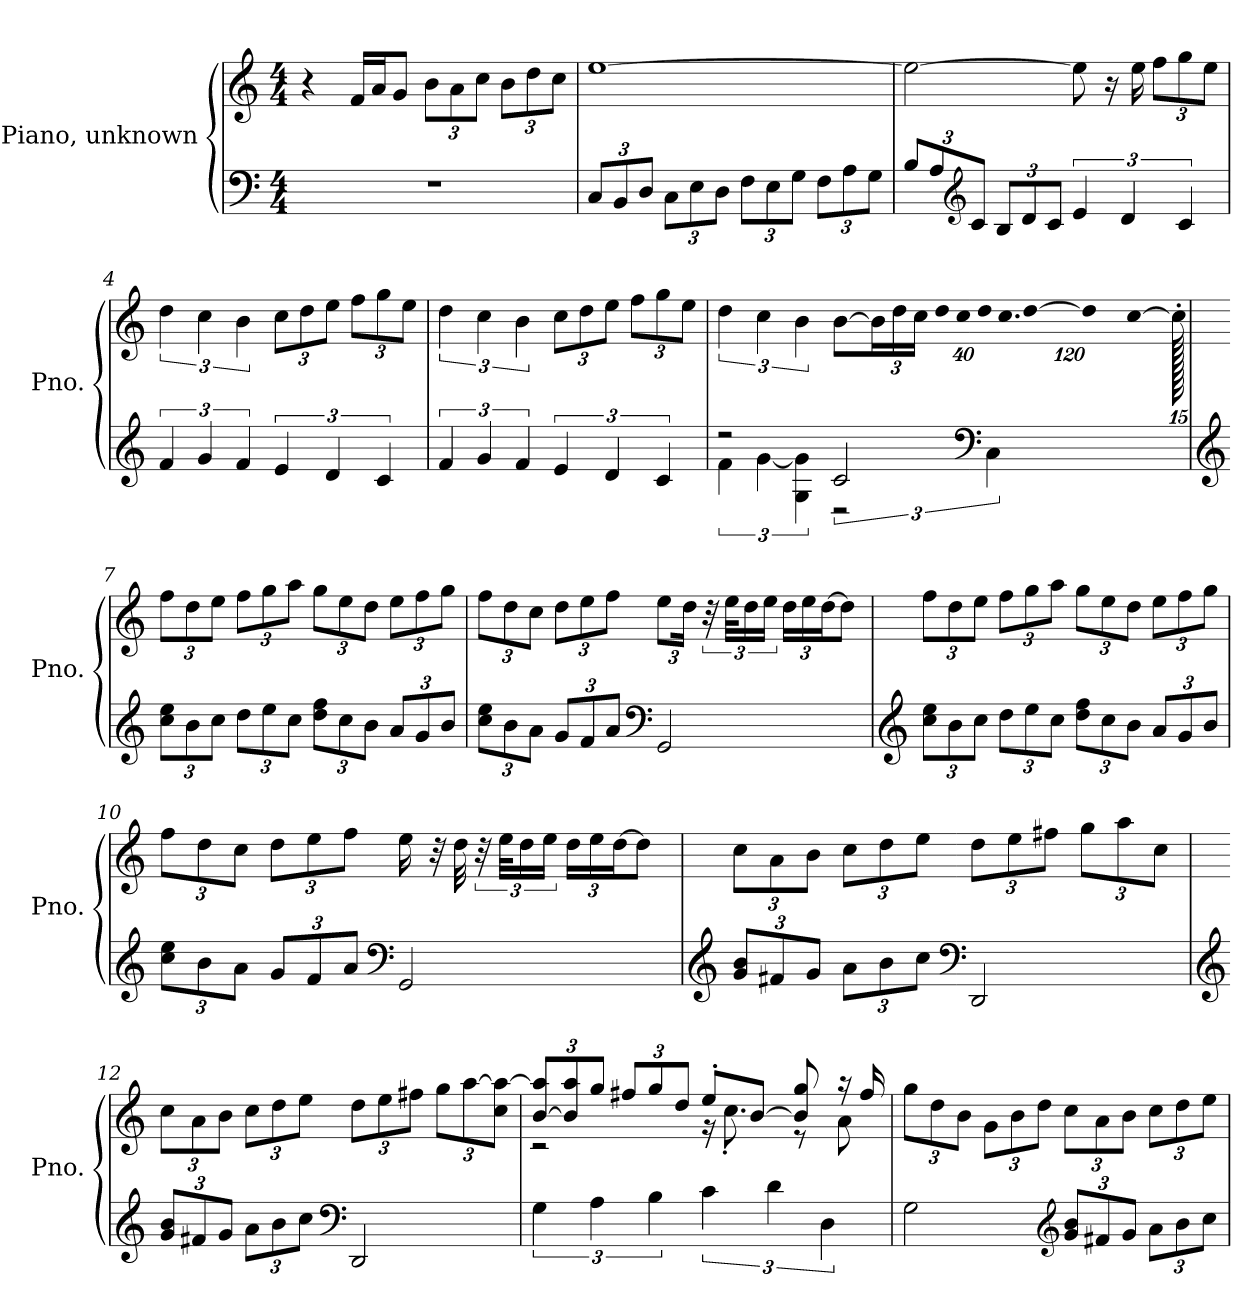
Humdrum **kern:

**kern	**kern
*part1	*part1
*staff2	*staff1
*I"Piano, unknown	*
*I'Pno.	*
*clefF4	*clefG2
*k[]	*k[]
*M4/4	*M4/4
*MM148	*MM148
=1	=1
1r	4r
.	16f/LL
.	16a/J
.	8g/J
*	*Xbrackettup
.	12b\L
.	12a\
.	12cc\J
.	12b\L
.	12dd\
.	12cc\J
=2	=2
*Xbrackettup	*
12C/L	[1ee
12BB/	.
12D/J	.
12C\L	.
12E\	.
12D\J	.
12F\L	.
12E\	.
12G\J	.
12F\L	.
12A\	.
12G\J	.
=3	=3
12B/L	2ee\_
12A/	.
*clefG2	*
12c/J	.
12B/L	.
12d/	.
12c/J	.
*brackettup	*
6e/	8ee\]
.	16r
6d/	.
.	16ee\
.	12ff\L
6c/	12gg\
.	12ee\J
!!LO:LB:g=z
=4	=4
*	*brackettup
6f/	6dd\
6g/	6cc\
6f/	6b\
*	*Xbrackettup
6e/	12cc\L
.	12dd\
6d/	12ee\J
.	12ff\L
6c/	12gg\
.	12ee\J
=5	=5
*	*brackettup
6f/	6dd\
6g/	6cc\
6f/	6b\
*	*Xbrackettup
6e/	12cc\L
.	12dd\
6d/	12ee\J
.	12ff\L
6c/	12gg\
.	12ee\J
=6	=6
*^	*
*	*	*brackettup
2r	6f\	6dd\
.	[6g\	6cc\
.	6G\ 6g\]	6b\
2c/	3r	[8b\L
*	*	*Xbrackettup
.	.	24b\L]
.	.	24dd\
.	.	24cc\JJ
!	!	!LO:N:vis=32
.	.	640%23dd\LLL
!	!	!LO:N:vis=32
.	.	640%23cc\
!	!	!LO:N:vis=32
.	.	640%23dd\
*clefF4	*	*
.	6C\	.
!	!	!LO:N:vis=32.
.	.	1920%103cc\
!	!	!LO:N:vis=64
.	.	[960%17dd\L
!	!	!LO:N:vis=64
.	.	960%17dd\J]
.	.	[320%17cc\JJ
1920ryy	1920ryy	1920cc'\]
*v	*v	*
!!LO:LB:g=z
=7	=7
*clefG2	*
*Xbrackettup	*
12cc\ 12ee\L	12ff\L
12b\	12dd\
12cc\J	12ee\J
12dd\L	12ff\L
12ee\	12gg\
12cc\J	12aa\J
12dd\ 12ff\L	12gg\L
12cc\	12ee\
12b\J	12dd\J
12a/L	12ee\L
12g/	12ff\
12b/J	12gg\J
=8	=8
12cc\ 12ee\L	12ff\L
12b\	12dd\
12a\J	12cc\J
12g/L	12dd\L
12f/	12ee\
12a/J	12ff\J
*clefF4	*
2GG/	12ee\L
.	24dd\Jk
*	*brackettup
.	48r
.	48ee\KLL
.	24dd\
.	24ee\JJ
*	*Xbrackettup
.	24dd\LL
.	24ee\
.	[24dd\J
.	8dd\J]
=9	=9
*clefG2	*
12cc\ 12ee\L	12ff\L
12b\	12dd\
12cc\J	12ee\J
12dd\L	12ff\L
12ee\	12gg\
12cc\J	12aa\J
12dd\ 12ff\L	12gg\L
12cc\	12ee\
12b\J	12dd\J
12a/L	12ee\L
12g/	12ff\
12b/J	12gg\J
!!LO:LB:g=z
=10	=10
12cc\ 12ee\L	12ff\L
12b\	12dd\
12a\J	12cc\J
12g/L	12dd\L
12f/	12ee\
12a/J	12ff\J
*clefF4	*
2GG/	16ee\
.	32r
.	32dd\
*	*brackettup
.	48r
.	48ee\KLL
.	24dd\
.	24ee\JJ
*	*Xbrackettup
.	24dd\LL
.	24ee\
.	[24dd\J
.	8dd\J]
=11	=11
*clefG2	*
12g/ 12b/L	12cc\L
12f#X/	12a\
12g/J	12b\J
12a\L	12cc\L
12b\	12dd\
12cc\J	12ee\J
*clefF4	*
2DD/	12dd\L
.	12ee\
.	12ff#X\J
.	12gg\L
.	12aa\
.	12cc\J
!!LO:LB:g=z
=12	=12
*clefG2	*
12g/ 12b/L	12cc\L
12f#X/	12a\
12g/J	12b\J
12a\L	12cc\L
12b\	12dd\
12cc\J	12ee\J
*clefF4	*
2DD/	12dd\L
.	12ee\
.	12ff#X\J
.	12gg\L
.	[12aa\
.	12cc\ 12aa\_J
=13	=13
*brackettup	*
*	*^
6G\	[12b/ 12aa/]L	2r
.	12b/] 12aa/	.
6A\	12gg/J	.
.	12ff#X/L	.
6B\	12gg/	.
.	12dd/J	.
6c\	8ee'/L	16r
.	.	8.cc'\
.	[8b/J	.
6d\	.	.
.	8b/] 8gg/	8r
6D\	.	.
.	16r	8a\
.	16ff#/	.
*	*v	*v
=14	=14
2G\	12gg\L
.	12dd\
.	12b\J
.	12g\L
.	12b\
.	12dd\J
*clefG2	*
*Xbrackettup	*
12g/ 12b/L	12cc\L
12f#X/	12a\
12g/J	12b\J
12a\L	12cc\L
12b\	12dd\
12cc\J	12ee\J
=	=
*-	*-
